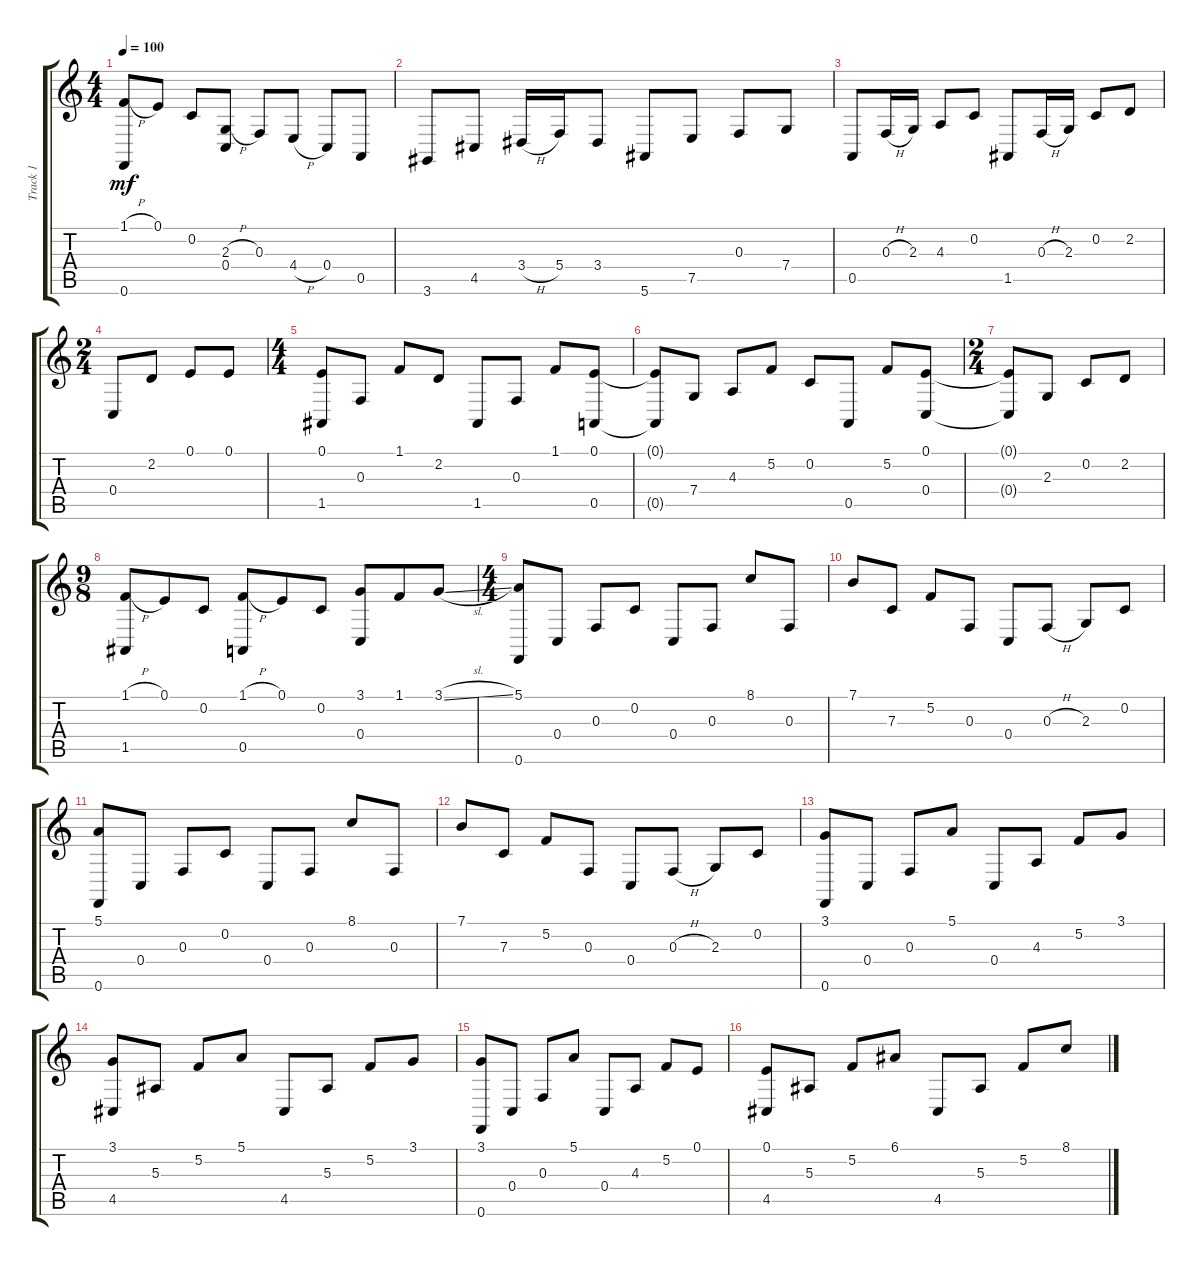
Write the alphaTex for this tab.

\track ("Track 1" "Track 1") {instrument acousticgrandpiano}
\staff {score tabs}
\tuning (E4 C4 F3 C3 A2 F2) {hide}
\ts (4 4)
\tempo 100
\clef g2
\ks aminor
(1.1{h} 0.6).8{dy mf} 0.1.8 0.2.8 (2.3{h} 0.4).8 0.3.8 4.4{h}.8 0.4.8 0.5.8 |
3.6.8 4.5.8 3.4{h}.16 5.4.16 3.4.8 5.6.8 7.5.8 0.3.8 7.4.8 |
0.5.8 0.3{h}.16 2.3.16 4.3.8 0.2.8 1.5.8 0.3{h}.16 2.3.16 0.2.8 2.2.8 |
\ts (2 4)
0.4.8 2.2.8 0.1.8 0.1.8 |
\ts (4 4)
(0.1 1.5).8 0.3.8 1.1.8 2.2.8 1.5.8 0.3.8 1.1.8 (0.1 0.5).8 |
(0.1{t} 0.5{t}).8 7.4.8 4.3.8 5.2.8 0.2.8 0.5.8 5.2.8 (0.1 0.4).8 |
\ts (2 4)
(0.1{t} 0.4{t}).8 2.3.8 0.2.8 2.2.8 |
\ts (9 8)
(1.1{h} 1.5).8 0.1.8 0.2.8 (1.1{h} 0.5).8 0.1.8 0.2.8 (3.1 0.4).8 1.1.8 3.1{sl}.8 |
\ts (4 4)
(5.1 0.6).8 0.4.8 0.3.8 0.2.8 0.4.8 0.3.8 8.1.8 0.3.8 |
7.1.8 7.3.8 5.2.8 0.3.8 0.4.8 0.3{h}.8 2.3.8 0.2.8 |
(5.1 0.6).8 0.4.8 0.3.8 0.2.8 0.4.8 0.3.8 8.1.8 0.3.8 |
7.1.8 7.3.8 5.2.8 0.3.8 0.4.8 0.3{h}.8 2.3.8 0.2.8 |
(3.1 0.6).8 0.4.8 0.3.8 5.1.8 0.4.8 4.3.8 5.2.8 3.1.8 |
(3.1 4.5).8 5.3.8 5.2.8 5.1.8 4.5.8 5.3.8 5.2.8 3.1.8 |
(3.1 0.6).8 0.4.8 0.3.8 5.1.8 0.4.8 4.3.8 5.2.8 0.1.8 |
(0.1 4.5).8 5.3.8 5.2.8 6.1.8 4.5.8 5.3.8 5.2.8 8.1.8
